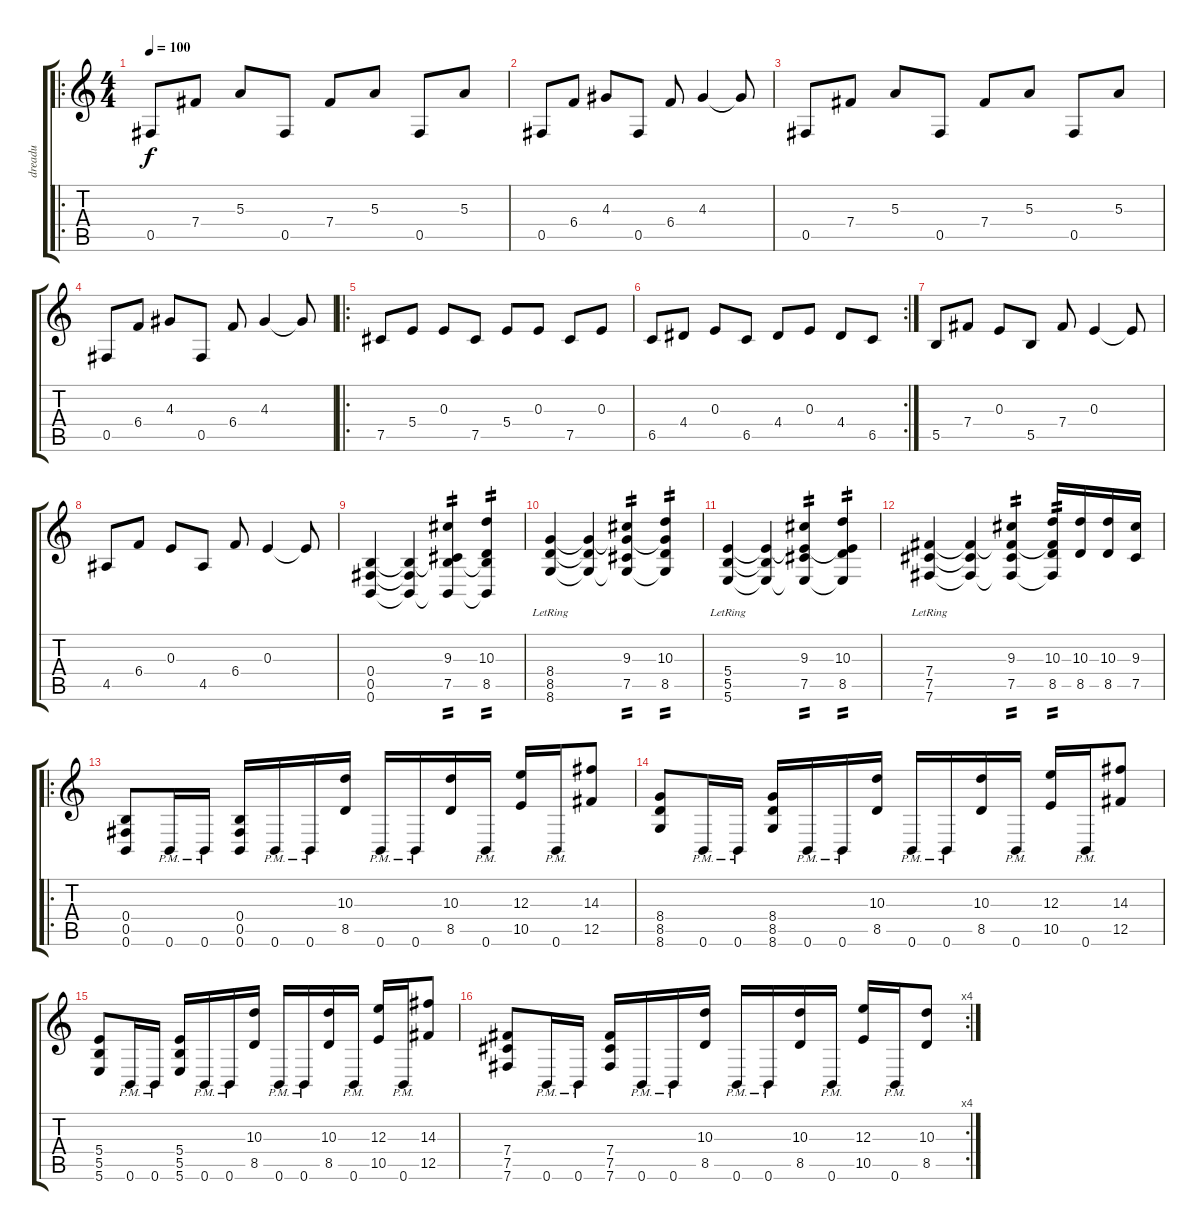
\track ("dreadu" "dreadu") {instrument electricguitarclean}
\staff {score tabs}
\tuning (Db4 Ab3 E3 B2 Gb2 B1) {hide}
\ro
\ts (4 4)
\tempo 100
\clef g2
\ks c
0.5.8{dy f instrument electricguitarclean} 7.4.8 5.3.8 0.5.8 7.4.8 5.3.8 0.5.8 5.3.8 |
0.5.8 6.4.8 4.3.8 0.5.8 6.4.8 4.3.4 4.3{t}.8 |
0.5.8 7.4.8 5.3.8 0.5.8 7.4.8 5.3.8 0.5.8 5.3.8 |
0.5.8 6.4.8 4.3.8 0.5.8 6.4.8 4.3.4 4.3{t}.8 |
\ro
7.5.8 5.4.8 0.3.8 7.5.8 5.4.8 0.3.8 7.5.8 0.3.8 |
\rc 2
6.5.8 4.4.8 0.3.8 6.5.8 4.4.8 0.3.8 4.4.8 6.5.8 |
5.5.8 7.4.8 0.3.8 5.5.8 7.4.8 0.3.4 0.3{t}.8 |
4.5.8 6.4.8 0.3.8 4.5.8 6.4.8 0.3.4 0.3{t}.8 |
(0.4 0.5 0.6).4{instrument distortionguitar} (0.4{t} 0.5{t} 0.6{t}).4 (9.3 0.4{t} 7.5 0.6{t}).4{tp 2} (10.3 0.4{t} 8.5 0.6{t}).4{tp 2} |
(8.4 8.5 8.6{lr}).4 (8.4{t} 8.5{t} 8.6{t}).4 (9.3 8.4{t} 7.5 8.6{t}).4{tp 2} (10.3 8.4{t} 8.5 8.6{t}).4{tp 2} |
(5.4 5.5 5.6{lr}).4 (5.4{t} 5.5{t} 5.6{t}).4 (9.3 5.4{t} 7.5 5.6{t}).4{tp 2} (10.3 5.4{t} 8.5 5.6{t}).4{tp 2} |
(7.4 7.5 7.6{lr}).4 (7.4{t} 7.5{t} 7.6{t}).4 (9.3 7.4{t} 7.5 7.6{t}).4{tp 2} (10.3 7.4{t} 8.5 7.6{t}).16{tp 2} (10.3 8.5).16 (10.3 8.5).16 (9.3 7.5).16 |
\ro
(0.4 0.5 0.6).8 0.6{pm}.16 0.6{pm}.16 (0.4 0.5 0.6).16 0.6{pm}.16 0.6{pm}.16 (10.3 8.5).16 0.6{pm}.16 0.6{pm}.16 (10.3 8.5).16 0.6{pm}.16 (12.3 10.5).16 0.6{pm}.16 (14.3 12.5).8 |
(8.4 8.5 8.6).8 0.6{pm}.16 0.6{pm}.16 (8.4 8.5 8.6).16 0.6{pm}.16 0.6{pm}.16 (10.3 8.5).16 0.6{pm}.16 0.6{pm}.16 (10.3 8.5).16 0.6{pm}.16 (12.3 10.5).16 0.6{pm}.16 (14.3 12.5).8 |
(5.4 5.5 5.6).8 0.6{pm}.16 0.6{pm}.16 (5.4 5.5 5.6).16 0.6{pm}.16 0.6{pm}.16 (10.3 8.5).16 0.6{pm}.16 0.6{pm}.16 (10.3 8.5).16 0.6{pm}.16 (12.3 10.5).16 0.6{pm}.16 (14.3 12.5).8 |
\rc 4
(7.4 7.5 7.6).8 0.6{pm}.16 0.6{pm}.16 (7.4 7.5 7.6).16 0.6{pm}.16 0.6{pm}.16 (10.3 8.5).16 0.6{pm}.16 0.6{pm}.16 (10.3 8.5).16 0.6{pm}.16 (12.3 10.5).16 0.6{pm}.16 (10.3 8.5).8
